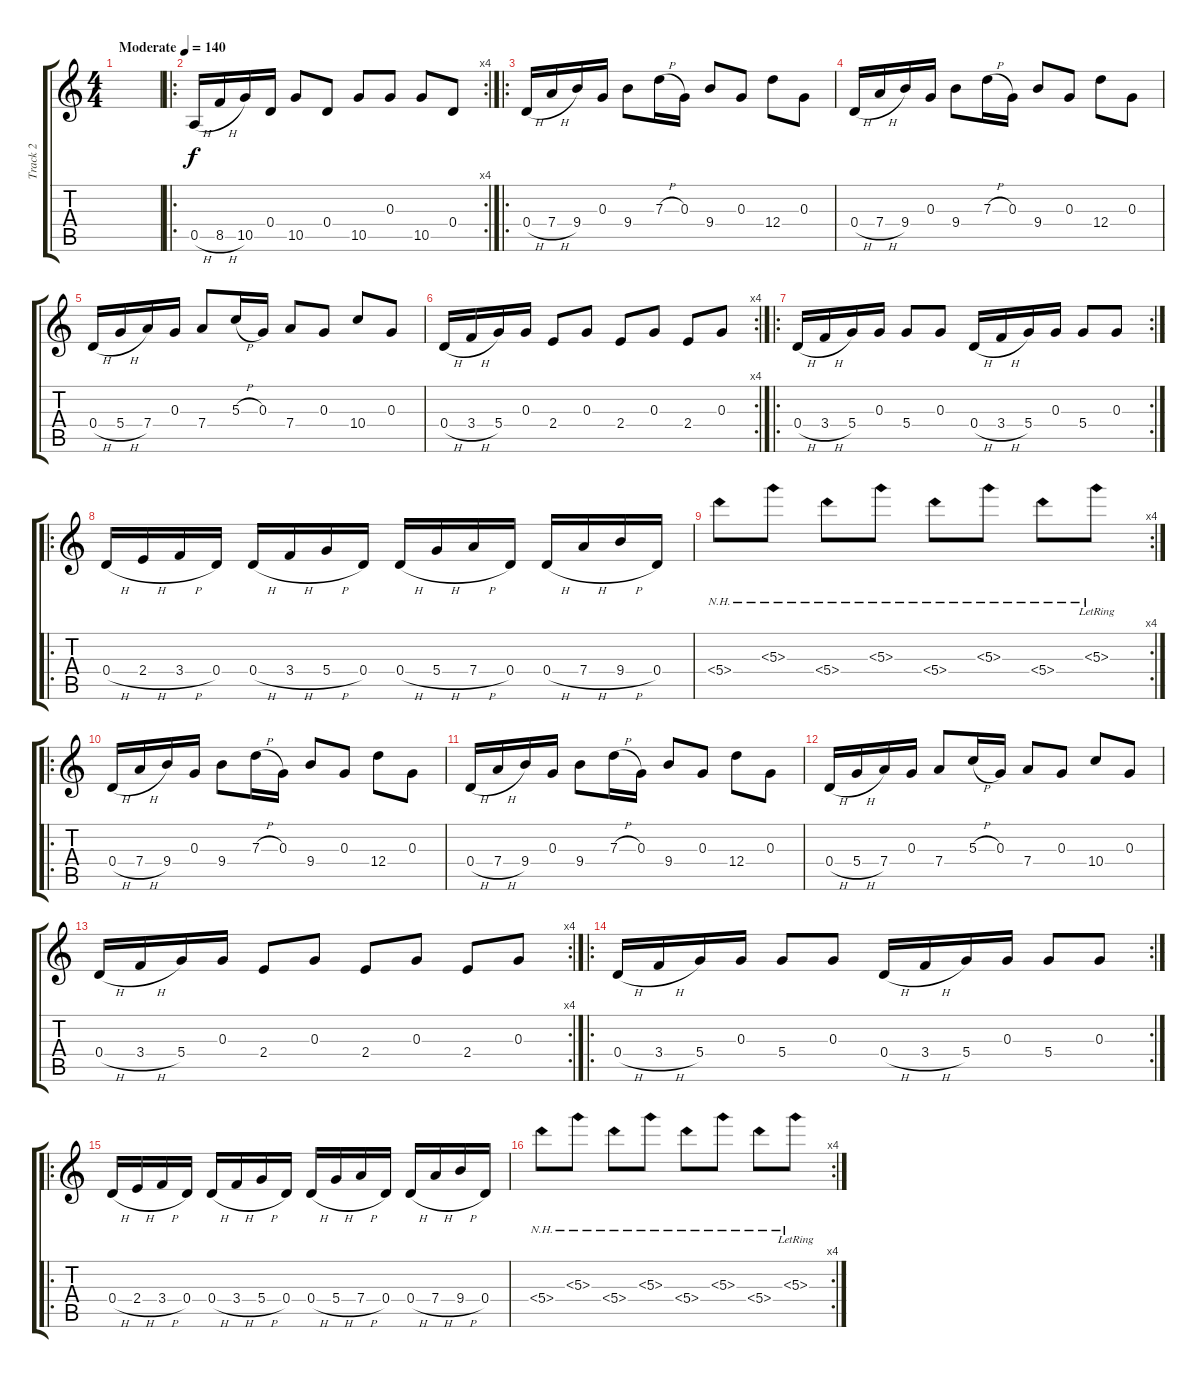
\track ("Track 2" "Track 2") {instrument acousticguitarsteel}
\staff {score tabs}
\tuning (E4 B3 G3 D3 A2 E2) {hide}
\ts (4 4)
\tempo (140 "Moderate")
\clef g2
\ks c
|
\ro
\rc 4
0.5{h}.16 8.5{h}.16 10.5.16 0.4.16 10.5.8 0.4.8 10.5.8 0.3.8 10.5.8 0.4.8 |
\ro
0.4{h}.16 7.4{h}.16 9.4.16 0.3.16 9.4.8 7.3{h}.16 0.3.16 9.4.8 0.3.8 12.4.8 0.3.8 |
0.4{h}.16 7.4{h}.16 9.4.16 0.3.16 9.4.8 7.3{h}.16 0.3.16 9.4.8 0.3.8 12.4.8 0.3.8 |
0.4{h}.16 5.4{h}.16 7.4.16 0.3.16 7.4.8 5.3{h}.16 0.3.16 7.4.8 0.3.8 10.4.8 0.3.8 |
\rc 4
0.4{h}.16 3.4{h}.16 5.4.16 0.3.16 2.4.8 0.3.8 2.4.8 0.3.8 2.4.8 0.3.8 |
\ro
\rc 2
0.4{h}.16 3.4{h}.16 5.4.16 0.3.16 5.4.8 0.3.8 0.4{h}.16 3.4{h}.16 5.4.16 0.3.16 5.4.8 0.3.8 |
\ro
0.4{h}.16 2.4{h}.16 3.4{h}.16 0.4.16 0.4{h}.16 3.4{h}.16 5.4{h}.16 0.4.16 0.4{h}.16 5.4{h}.16 7.4{h}.16 0.4.16 0.4{h}.16 7.4{h}.16 9.4{h}.16 0.4.16 |
\rc 4
5.4{nh}.8 5.3{nh}.8 5.4{nh}.8 5.3{nh}.8 5.4{nh}.8 5.3{nh}.8 5.4{nh}.8 5.3{nh lr}.8 |
\ro
0.4{h}.16 7.4{h}.16 9.4.16 0.3.16 9.4.8 7.3{h}.16 0.3.16 9.4.8 0.3.8 12.4.8 0.3.8 |
0.4{h}.16 7.4{h}.16 9.4.16 0.3.16 9.4.8 7.3{h}.16 0.3.16 9.4.8 0.3.8 12.4.8 0.3.8 |
0.4{h}.16 5.4{h}.16 7.4.16 0.3.16 7.4.8 5.3{h}.16 0.3.16 7.4.8 0.3.8 10.4.8 0.3.8 |
\rc 4
0.4{h}.16 3.4{h}.16 5.4.16 0.3.16 2.4.8 0.3.8 2.4.8 0.3.8 2.4.8 0.3.8 |
\ro
\rc 2
0.4{h}.16 3.4{h}.16 5.4.16 0.3.16 5.4.8 0.3.8 0.4{h}.16 3.4{h}.16 5.4.16 0.3.16 5.4.8 0.3.8 |
\ro
0.4{h}.16 2.4{h}.16 3.4{h}.16 0.4.16 0.4{h}.16 3.4{h}.16 5.4{h}.16 0.4.16 0.4{h}.16 5.4{h}.16 7.4{h}.16 0.4.16 0.4{h}.16 7.4{h}.16 9.4{h}.16 0.4.16 |
\rc 4
5.4{nh}.8 5.3{nh}.8 5.4{nh}.8 5.3{nh}.8 5.4{nh}.8 5.3{nh}.8 5.4{nh}.8 5.3{nh lr}.8
